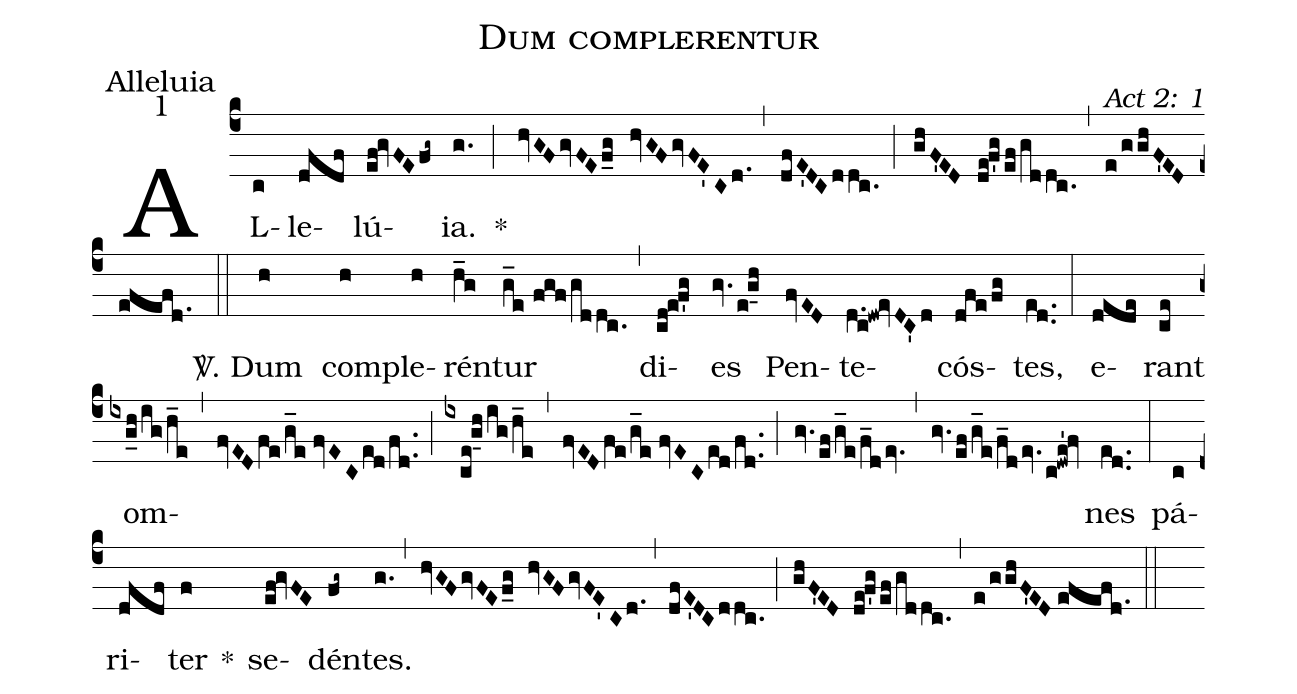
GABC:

name: Dum complerentur;
office-part: Alleluia;
mode: 1;
commentary: Act 2: 1;
%%
(c4) AL(c)le(dfdf)lú(ef!gvFEfg~)ia.(g.) *(;) (hvGFgvFEf_g hvGFgvFE'Cd.) (,) (dfE'DCddc.) (;) (ghF'ED de!f'g/ef/gddc.) (,) (e/gghF'ED//efefd.) (::)
<sp>V/</sp>. Dum(h) com(h)ple(h)rén(h_g)tur(g_e//fgf/gddc.) (,) di(cd!e!f'g)es(gv.e!g_4h) Pen(fvED)te(d.c!dw!evDC'd)cós(dfe/fg)tes,(ed..) (:)
e(dede)rant(ce) om(ixg_h/ig/h_e)(,)(fvEDfe/g_e//fvECed/fd..)(;)(ixce!g_4h/ig/h_e)(,)(fvEDfe/g_e//fvECed/fd..)(;)(gv.ef/g_e/f_dev.)(,)(gv.ef/g_e/f_dev.c!dwe'!fv)nes(ed..) (:)
pá(c)ri(dfdf)ter(f) *() se(ef!gvFE)dén(fg~)tes.(g.) (,) (hvGFgvFEf_g hvGFgvFE'Cd.) (,) (dfE'DCddc.) (;) (ghF'ED de!f'g/ef/gddc.) (,) (e/gghF'ED//efefd.) (::)
